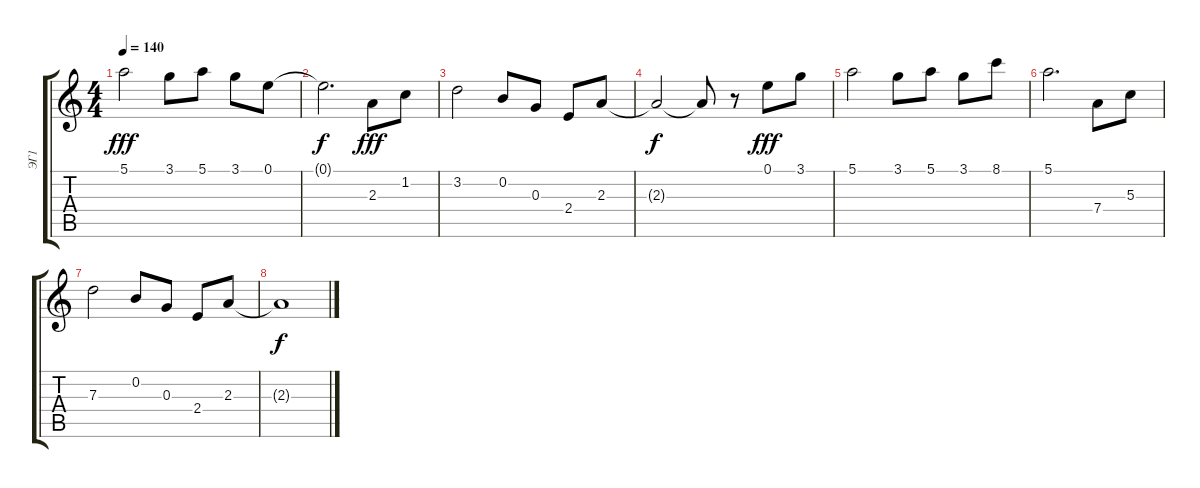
\track ("ЭГ1" "ЭГ1") {instrument distortionguitar}
\staff {score tabs}
\tuning (E4 B3 G3 D3 A2 E2) {hide}
\ts (4 4)
\tempo 140
\clef g2
\ks c
5.1.2{dy fff} 3.1.8 5.1.8 3.1.8 0.1.8 |
0.1{t}.2{d dy f} 2.3.8{dy fff} 1.2.8 |
3.2.2 0.2.8 0.3.8 2.4.8 2.3.8 |
2.3{t}.2{dy f} 2.3{t}.8 r.8 0.1.8{dy fff} 3.1.8 |
5.1.2 3.1.8 5.1.8 3.1.8 8.1.8 |
5.1.2{d} 7.4.8 5.3.8 |
7.3.2 0.2.8 0.3.8 2.4.8 2.3.8 |
2.3{t}.1{dy f}
